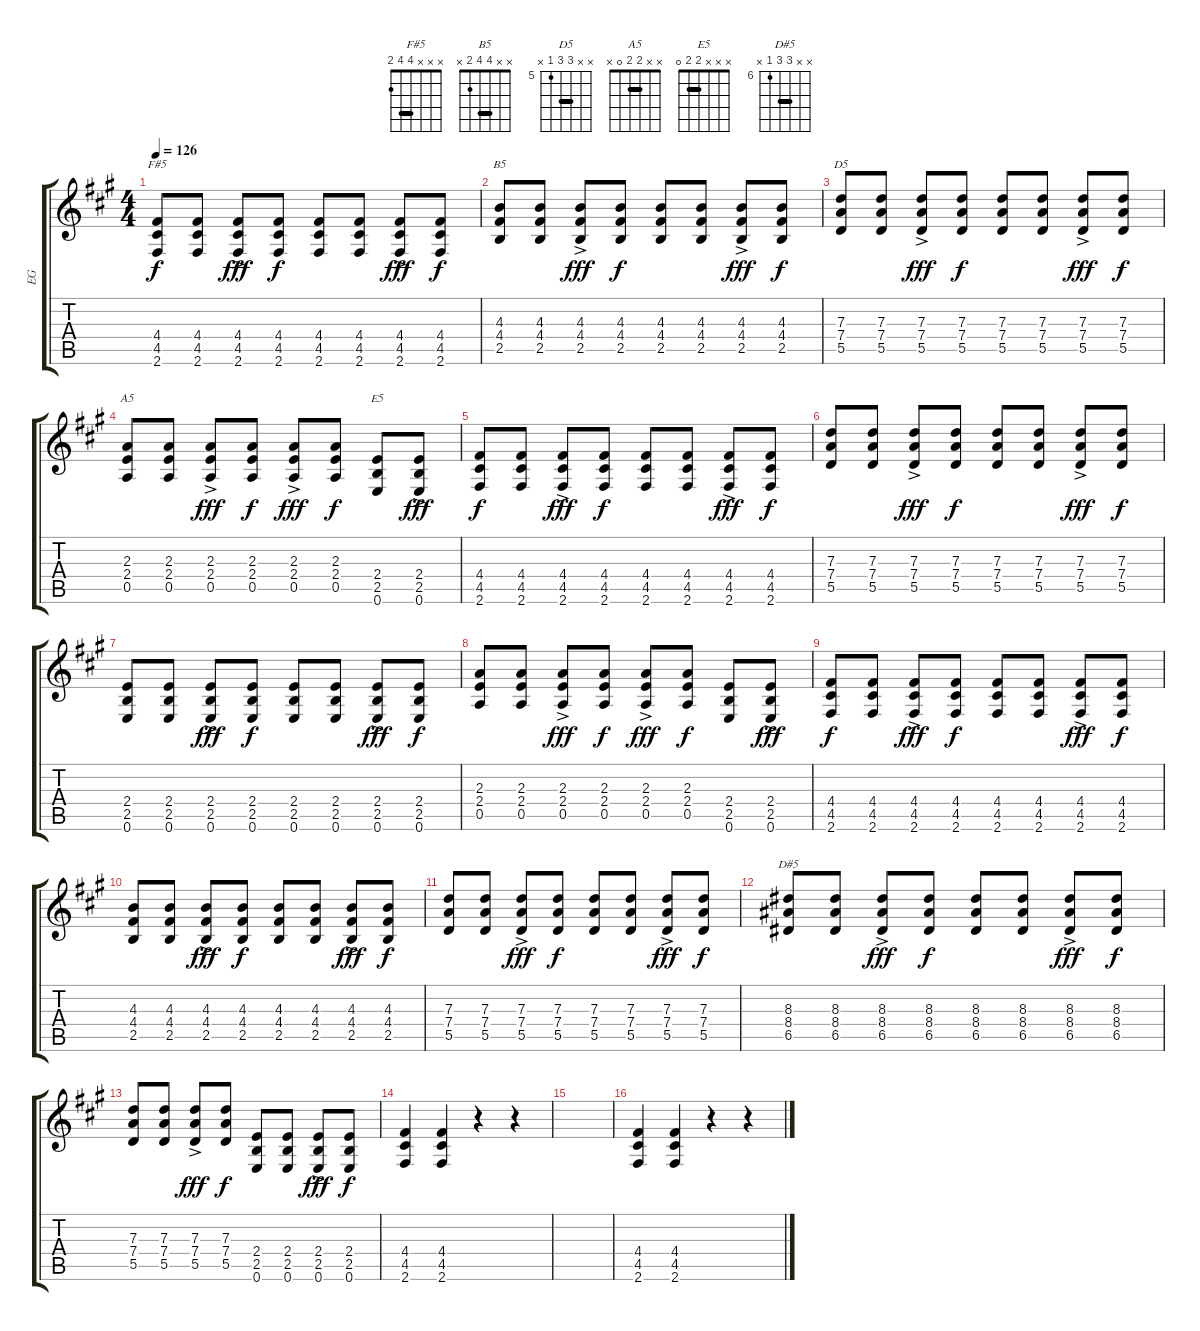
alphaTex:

\track ("EG" "EG") {instrument overdrivenguitar}
\staff {score tabs}
\tuning (E4 B3 G3 D3 A2 E2) {hide}
\chord ("F#5" x x x 4 4 2) {barre 4}
\chord ("B5" x x 4 4 2 x) {barre 4}
\chord ("D5" x x 7 7 5 x) {firstfret 5 barre 7}
\chord ("A5" x x 2 2 0 x) {barre 2}
\chord ("E5" x x x 2 2 0) {barre 2}
\chord ("D#5" x x 8 8 6 x) {firstfret 6 barre 8}
\ts (4 4)
\tempo 126
\clef g2
\ks f#minor
(4.4 4.5 2.6).8{ch "F#5" dy f} (4.4 4.5 2.6).8 (4.4{ac} 4.5{ac} 2.6{ac}).8{dy fff} (4.4 4.5 2.6).8{dy f} (4.4 4.5 2.6).8 (4.4 4.5 2.6).8 (4.4{ac} 4.5{ac} 2.6{ac}).8{dy fff} (4.4 4.5 2.6).8{dy f} |
(4.3 4.4 2.5).8{ch "B5"} (4.3 4.4 2.5).8 (4.3 4.4{ac} 2.5{ac}).8{dy fff} (4.3 4.4 2.5).8{dy f} (4.3 4.4 2.5).8 (4.3 4.4 2.5).8 (4.3 4.4{ac} 2.5{ac}).8{dy fff} (4.3 4.4 2.5).8{dy f} |
(7.3 7.4 5.5).8{ch "D5"} (7.3 7.4 5.5).8 (7.3 7.4{ac} 5.5{ac}).8{dy fff} (7.3 7.4 5.5).8{dy f} (7.3 7.4 5.5).8 (7.3 7.4 5.5).8 (7.3 7.4{ac} 5.5{ac}).8{dy fff} (7.3 7.4 5.5).8{dy f} |
(2.3 2.4 0.5).8{ch "A5"} (2.3 2.4 0.5).8 (2.3{ac} 2.4{ac} 0.5{ac}).8{dy fff} (2.3 2.4 0.5).8{dy f} (2.3{ac} 2.4{ac} 0.5{ac}).8{dy fff} (2.3 2.4 0.5).8{dy f} (2.4 2.5 0.6).8{ch "E5"} (2.4{ac} 2.5{ac} 0.6{ac}).8{dy fff} |
(4.4 4.5 2.6).8{dy f} (4.4 4.5 2.6).8 (4.4{ac} 4.5{ac} 2.6{ac}).8{dy fff} (4.4 4.5 2.6).8{dy f} (4.4 4.5 2.6).8 (4.4 4.5 2.6).8 (4.4{ac} 4.5{ac} 2.6{ac}).8{dy fff} (4.4 4.5 2.6).8{dy f} |
(7.3 7.4 5.5).8 (7.3 7.4 5.5).8 (7.3 7.4{ac} 5.5{ac}).8{dy fff} (7.3 7.4 5.5).8{dy f} (7.3 7.4 5.5).8 (7.3 7.4 5.5).8 (7.3 7.4{ac} 5.5{ac}).8{dy fff} (7.3 7.4 5.5).8{dy f} |
(2.4 2.5 0.6).8 (2.4 2.5 0.6).8 (2.4{ac} 2.5{ac} 0.6{ac}).8{dy fff} (2.4 2.5 0.6).8{dy f} (2.4 2.5 0.6).8 (2.4 2.5 0.6).8 (2.4{ac} 2.5{ac} 0.6{ac}).8{dy fff} (2.4 2.5 0.6).8{dy f} |
(2.3 2.4 0.5).8 (2.3 2.4 0.5).8 (2.3{ac} 2.4{ac} 0.5{ac}).8{dy fff} (2.3 2.4 0.5).8{dy f} (2.3{ac} 2.4{ac} 0.5{ac}).8{dy fff} (2.3 2.4 0.5).8{dy f} (2.4 2.5 0.6).8 (2.4{ac} 2.5{ac} 0.6{ac}).8{dy fff} |
(4.4 4.5 2.6).8{dy f} (4.4 4.5 2.6).8 (4.4{ac} 4.5{ac} 2.6{ac}).8{dy fff} (4.4 4.5 2.6).8{dy f} (4.4 4.5 2.6).8 (4.4 4.5 2.6).8 (4.4{ac} 4.5{ac} 2.6{ac}).8{dy fff} (4.4 4.5 2.6).8{dy f} |
(4.3 4.4 2.5).8 (4.3 4.4 2.5).8 (4.3 4.4{ac} 2.5{ac}).8{dy fff} (4.3 4.4 2.5).8{dy f} (4.3 4.4 2.5).8 (4.3 4.4 2.5).8 (4.3 4.4{ac} 2.5{ac}).8{dy fff} (4.3 4.4 2.5).8{dy f} |
(7.3 7.4 5.5).8 (7.3 7.4 5.5).8 (7.3 7.4{ac} 5.5{ac}).8{dy fff} (7.3 7.4 5.5).8{dy f} (7.3 7.4 5.5).8 (7.3 7.4 5.5).8 (7.3 7.4{ac} 5.5{ac}).8{dy fff} (7.3 7.4 5.5).8{dy f} |
(8.3 8.4 6.5).8{ch "D#5"} (8.3 8.4 6.5).8 (8.3{ac} 8.4{ac} 6.5{ac}).8{dy fff} (8.3 8.4 6.5).8{dy f} (8.3 8.4 6.5).8 (8.3 8.4 6.5).8 (8.3{ac} 8.4{ac} 6.5{ac}).8{dy fff} (8.3 8.4 6.5).8{dy f} |
(7.3 7.4 5.5).8 (7.3 7.4 5.5).8 (7.3{ac} 7.4{ac} 5.5{ac}).8{dy fff} (7.3 7.4 5.5).8{dy f} (2.4 2.5 0.6).8 (2.4 2.5 0.6).8 (2.4{ac} 2.5{ac} 0.6{ac}).8{dy fff} (2.4 2.5 0.6).8{dy f} |
(4.4 4.5 2.6).4 (4.4 4.5 2.6).4 r.4 r.4 |
|
(4.4 4.5 2.6).4 (4.4 4.5 2.6).4 r.4 r.4
